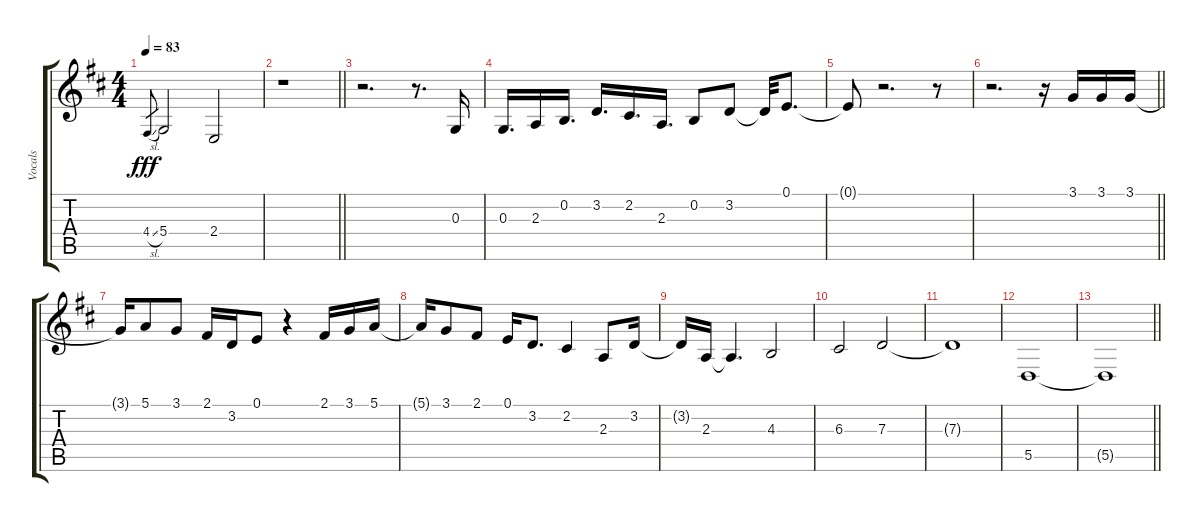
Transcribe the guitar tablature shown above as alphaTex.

\track ("Vocals" "Vocals") {instrument tenorsax}
\staff {score tabs}
\tuning (E4 B3 G3 D3 A2 E2) {hide}
\ts (4 4)
\tempo 83
\clef g2
\ks d
4.4{sl}.8{gr dy fff} 5.4.2 2.4.2 |
\barLineRight lightlight
r.1 |
r.2{d} r.8{d} 0.3.16 |
0.3.16{d} 2.3.16 0.2.16{d} 3.2.16{d} 2.2.16{d} 2.3.16{d} 0.2.8 3.2.8 3.2{t}.32 0.1.8{d} |
0.1{t}.8 r.2{d} r.8 |
\barLineRight lightlight
r.2{d} r.16 3.1.16 3.1.16 3.1.16 |
3.1{t}.16 5.1.8 3.1.8 2.1.16 3.2.16 0.1.8 r.4 2.1.16 3.1.16 5.1.16 |
5.1{t}.16 3.1.8 2.1.8 0.1.16 3.2.8{d} 2.2.4 2.3.8 3.2.16 |
3.2{t}.16 2.3.16 2.3{t}.4{d} 4.3.2{volume 0} |
6.3.2 7.3.2 |
7.3{t}.1 |
5.5.1 |
\barLineRight lightlight
5.5{t}.1
